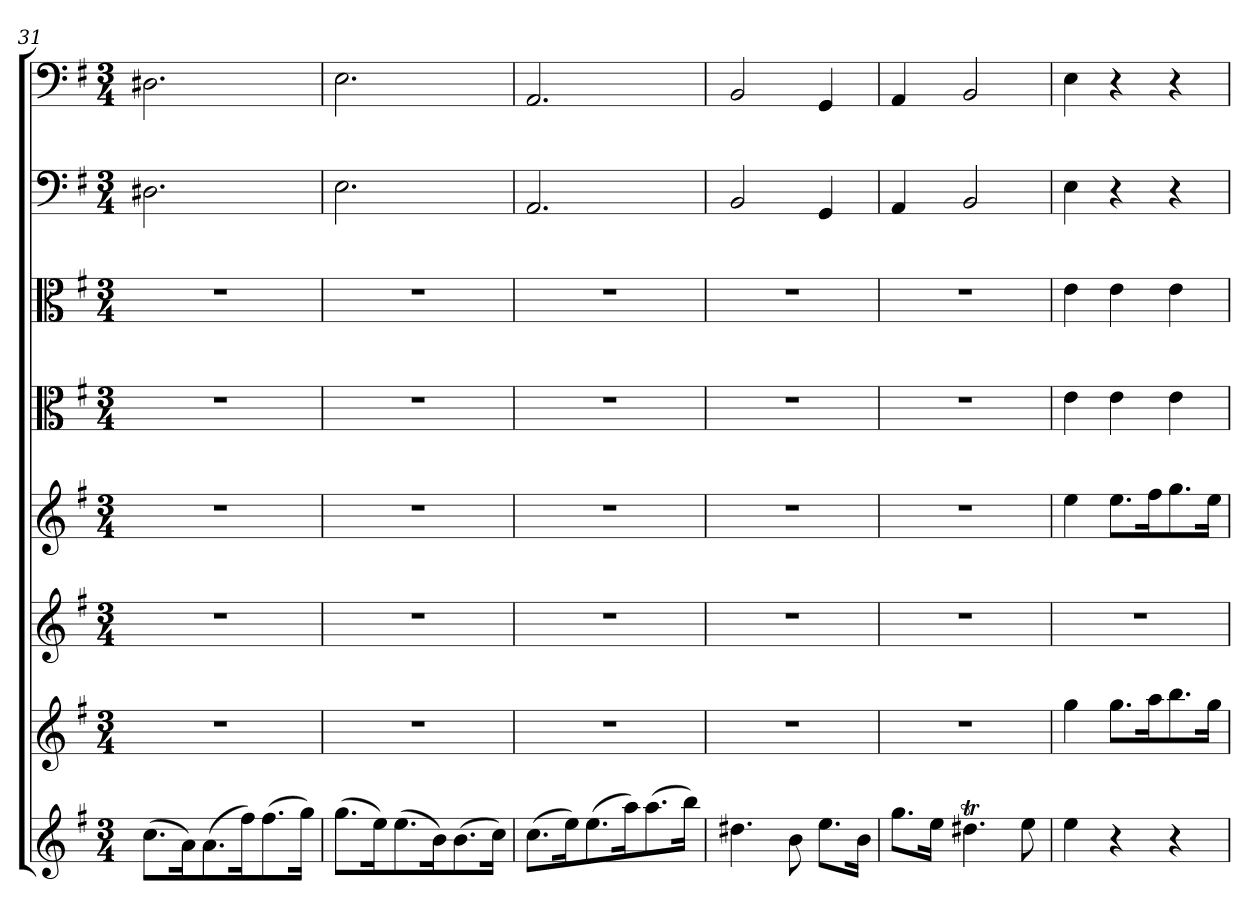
**kern	**kern	**kern	**kern	**kern	**kern	**kern	**kern
*part8	*part7	*part6	*part5	*part4	*part3	*part2	*part1
*staff8	*staff7	*staff6	*staff5	*staff4	*staff3	*staff2	*staff1
*clefG2	*clefG2	*clefG2	*clefG2	*clefC3	*clefC3	*clefF4	*clefF4
*k[f#]	*k[f#]	*k[f#]	*k[f#]	*k[f#]	*k[f#]	*k[f#]	*k[f#]
*e:	*e:	*e:	*e:	*e:	*e:	*e:	*e:
*M3/4	*M3/4	*M3/4	*M3/4	*M3/4	*M3/4	*M3/4	*M3/4
=31	=31	=31	=31	=31	=31	=31	=31
(8.cc\L	2.r	2.r	2.r	2.r	2.r	2.D#X\	2.D#X\
16a\K)	.	.	.	.	.	.	.
(8.a\	.	.	.	.	.	.	.
16ff#\K)	.	.	.	.	.	.	.
(8.ff#\	.	.	.	.	.	.	.
16gg\Jk)	.	.	.	.	.	.	.
=32	=32	=32	=32	=32	=32	=32	=32
(8.gg\L	2.r	2.r	2.r	2.r	2.r	2.E\	2.E\
16ee\K)	.	.	.	.	.	.	.
(8.ee\	.	.	.	.	.	.	.
16b\K)	.	.	.	.	.	.	.
(8.b\	.	.	.	.	.	.	.
16cc\Jk)	.	.	.	.	.	.	.
=33	=33	=33	=33	=33	=33	=33	=33
(8.cc\L	2.r	2.r	2.r	2.r	2.r	2.AA/	2.AA/
16ee\K)	.	.	.	.	.	.	.
(8.ee\	.	.	.	.	.	.	.
16aa\K)	.	.	.	.	.	.	.
(8.aa\	.	.	.	.	.	.	.
16bb\Jk)	.	.	.	.	.	.	.
=34	=34	=34	=34	=34	=34	=34	=34
4.dd#X\	2.r	2.r	2.r	2.r	2.r	2BB/	2BB/
8b\	.	.	.	.	.	.	.
8.ee\L	.	.	.	.	.	4GG/	4GG/
16b\Jk	.	.	.	.	.	.	.
=35	=35	=35	=35	=35	=35	=35	=35
8.gg\L	2.r	2.r	2.r	2.r	2.r	4AA/	4AA/
16ee\Jk	.	.	.	.	.	.	.
4.dd#Xt\	.	.	.	.	.	2BB/	2BB/
8ee\	.	.	.	.	.	.	.
=36	=36	=36	=36	=36	=36	=36	=36
4ee\	4gg\	2.r	4ee\	4e\	4e\	4E\	4E\
4r	8.gg\L	.	8.ee\L	4e\	4e\	4r	4r
.	16aa\K	.	16ff#\K	.	.	.	.
4r	8.bb\	.	8.gg\	4e\	4e\	4r	4r
.	16gg\Jk	.	16ee\Jk	.	.	.	.
=	=	=	=	=	=	=	=
*-	*-	*-	*-	*-	*-	*-	*-
